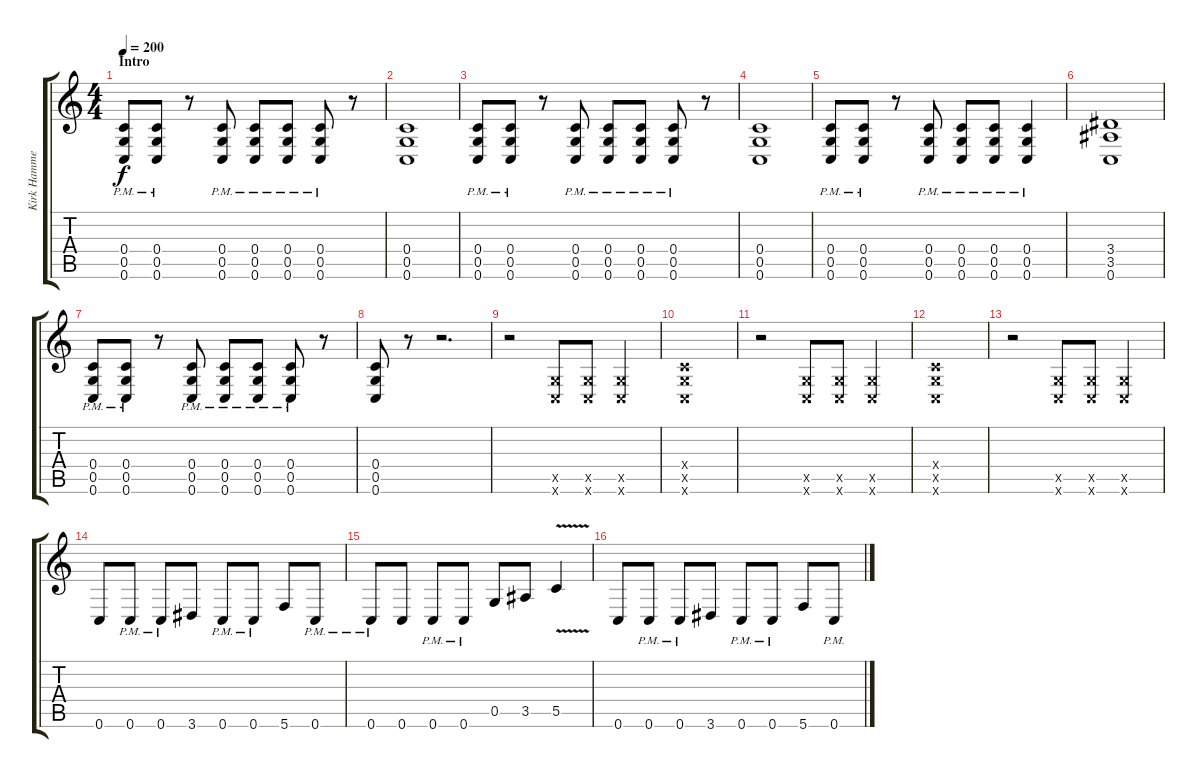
\track ("Kirk Hammet" "Kirk Hamme") {instrument distortionguitar}
\staff {score tabs}
\tuning (D4 A3 F3 C3 G2 C2) {hide}
\ts (4 4)
\section ("" "Intro")
\tempo 200
\clef g2
\ks c
(0.4{pm} 0.5 0.6).8{dy f instrument distortionguitar} (0.4{pm} 0.5 0.6).8 r.8 (0.4{pm} 0.5 0.6).8 (0.4{pm} 0.5 0.6).8 (0.4{pm} 0.5 0.6).8 (0.4{pm} 0.5 0.6).8 r.8 |
(0.4 0.5 0.6).1 |
(0.4{pm} 0.5 0.6).8 (0.4{pm} 0.5 0.6).8 r.8 (0.4{pm} 0.5 0.6).8 (0.4{pm} 0.5 0.6).8 (0.4{pm} 0.5 0.6).8 (0.4{pm} 0.5 0.6).8 r.8 |
(0.4 0.5 0.6).1 |
(0.4{pm} 0.5 0.6).8 (0.4{pm} 0.5 0.6).8 r.8 (0.4{pm} 0.5 0.6).8 (0.4{pm} 0.5 0.6).8 (0.4{pm} 0.5 0.6).8 (0.4{pm} 0.5 0.6).4 |
(3.4 3.5 0.6).1 |
(0.4{pm} 0.5 0.6).8 (0.4{pm} 0.5 0.6).8 r.8 (0.4{pm} 0.5 0.6).8 (0.4{pm} 0.5 0.6).8 (0.4{pm} 0.5 0.6).8 (0.4{pm} 0.5 0.6).8 r.8 |
(0.4 0.5 0.6).8 r.8 r.2{d} |
r.2 (0.5{x} 0.6{x}).8 (0.5{x} 0.6{x}).8 (0.5{x} 0.6{x}).4 |
(0.4{x} 0.5{x} 0.6{x}).1 |
r.2 (0.5{x} 0.6{x}).8 (0.5{x} 0.6{x}).8 (0.5{x} 0.6{x}).4 |
(0.4{x} 0.5{x} 0.6{x}).1 |
r.2 (0.5{x} 0.6{x}).8 (0.5{x} 0.6{x}).8 (0.5{x} 0.6{x}).4 |
0.6.8 0.6{pm}.8 0.6{pm}.8 3.6.8 0.6{pm}.8 0.6{pm}.8 5.6.8 0.6{pm}.8 |
0.6{pm}.8 0.6.8 0.6{pm}.8 0.6{pm}.8 0.5.8 3.5.8 5.5{v}.4 |
0.6.8 0.6{pm}.8 0.6{pm}.8 3.6.8 0.6{pm}.8 0.6{pm}.8 5.6.8 0.6{pm}.8
